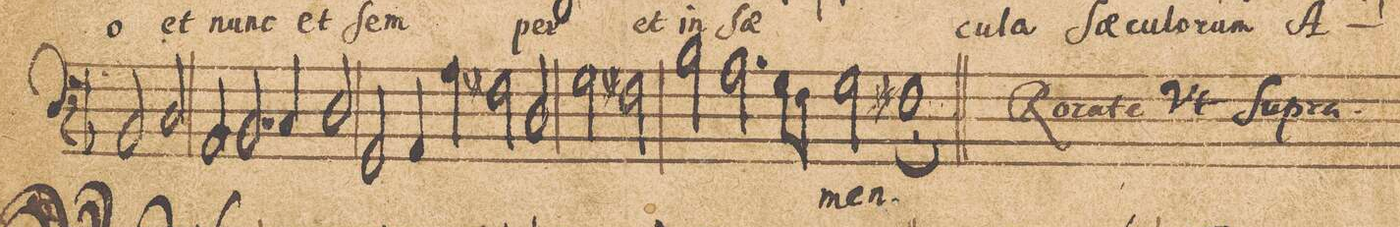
**kern	**text
*I"[Basso]	*
*clefF4	*
*k[b-]	*
*met(c|)	*
*M2/1	*
2BB-/	.
2C/	.
2AA/	.
2.BB-/	.
=81-	=81-
4C/	.
2D/	.
2GG/	.
4AA/	.
4A\	.
=82-	=82-
2F#X\	.
2D/	.
2G\	.
2F#X\	.
=83-	=83-
2B-\	.
2.A\	.
8G\L	.
8Fny\J	.
2G\	.
=84-	=84-
00F#X;<	-men
==	==
*-	*-
